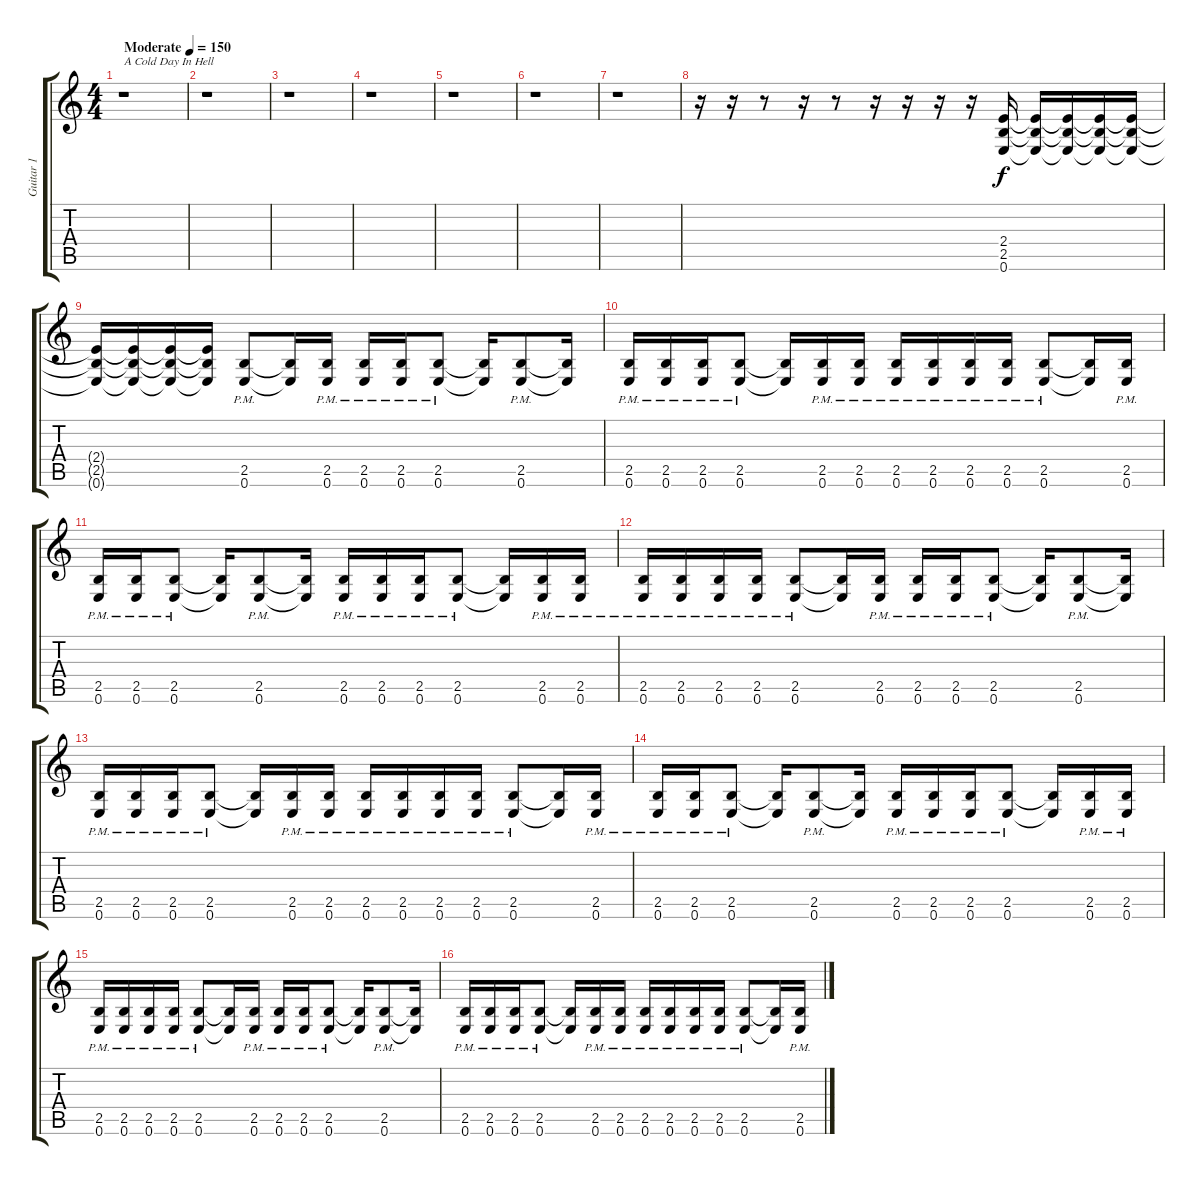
\track ("Guitar 1" "Guitar 1") {instrument distortionguitar}
\staff {score tabs}
\tuning (E4 B3 G3 D3 A2 E2) {hide}
\ts (4 4)
\tempo (150 "Moderate")
\clef g2
\ks c
r.1{txt "A Cold Day In Hell" dy f instrument distortionguitar} |
r.1 |
r.1 |
r.1 |
r.1 |
r.1 |
r.1 |
r.16 r.16 r.8 r.16 r.8 r.16 r.16 r.16 r.16 (2.4 2.5 0.6).16 (2.4{t} 2.5{t} 0.6{t}).16 (2.4{t} 2.5{t} 0.6{t}).16 (2.4{t} 2.5{t} 0.6{t}).16 (2.4{t} 2.5{t} 0.6{t}).16 |
(2.4{t} 2.5{t} 0.6{t}).16 (2.4{t} 2.5{t} 0.6{t}).16 (2.4{t} 2.5{t} 0.6{t}).16 (2.4{t} 2.5{t} 0.6{t}).16 (2.5{pm} 0.6{pm}).8 (2.5{t} 0.6{t}).16 (2.5{pm} 0.6{pm}).16 (2.5{pm} 0.6{pm}).16 (2.5{pm} 0.6{pm}).16 (2.5{pm} 0.6{pm}).8 (2.5{t} 0.6{t}).16 (2.5{pm} 0.6{pm}).8 (2.5{t} 0.6{t}).16 |
(2.5{pm} 0.6{pm}).16 (2.5{pm} 0.6{pm}).16 (2.5{pm} 0.6{pm}).16 (2.5{pm} 0.6{pm}).8 (2.5{t} 0.6{t}).16 (2.5{pm} 0.6{pm}).16 (2.5{pm} 0.6{pm}).16 (2.5{pm} 0.6{pm}).16 (2.5{pm} 0.6{pm}).16 (2.5{pm} 0.6{pm}).16 (2.5{pm} 0.6{pm}).16 (2.5{pm} 0.6{pm}).8 (2.5{t} 0.6{t}).16 (2.5{pm} 0.6{pm}).16 |
(2.5{pm} 0.6{pm}).16 (2.5{pm} 0.6{pm}).16 (2.5{pm} 0.6{pm}).8 (2.5{t} 0.6{t}).16 (2.5{pm} 0.6{pm}).8 (2.5{t} 0.6{t}).16 (2.5{pm} 0.6{pm}).16 (2.5{pm} 0.6{pm}).16 (2.5{pm} 0.6{pm}).16 (2.5{pm} 0.6{pm}).8 (2.5{t} 0.6{t}).16 (2.5{pm} 0.6{pm}).16 (2.5{pm} 0.6{pm}).16 |
(2.5{pm} 0.6{pm}).16 (2.5{pm} 0.6{pm}).16 (2.5{pm} 0.6{pm}).16 (2.5{pm} 0.6{pm}).16 (2.5{pm} 0.6{pm}).8 (2.5{t} 0.6{t}).16 (2.5{pm} 0.6{pm}).16 (2.5{pm} 0.6{pm}).16 (2.5{pm} 0.6{pm}).16 (2.5{pm} 0.6{pm}).8 (2.5{t} 0.6{t}).16 (2.5{pm} 0.6{pm}).8 (2.5{t} 0.6{t}).16 |
(2.5{pm} 0.6{pm}).16 (2.5{pm} 0.6{pm}).16 (2.5{pm} 0.6{pm}).16 (2.5{pm} 0.6{pm}).8 (2.5{t} 0.6{t}).16 (2.5{pm} 0.6{pm}).16 (2.5{pm} 0.6{pm}).16 (2.5{pm} 0.6{pm}).16 (2.5{pm} 0.6{pm}).16 (2.5{pm} 0.6{pm}).16 (2.5{pm} 0.6{pm}).16 (2.5{pm} 0.6{pm}).8 (2.5{t} 0.6{t}).16 (2.5{pm} 0.6{pm}).16 |
(2.5{pm} 0.6{pm}).16 (2.5{pm} 0.6{pm}).16 (2.5{pm} 0.6{pm}).8 (2.5{t} 0.6{t}).16 (2.5{pm} 0.6{pm}).8 (2.5{t} 0.6{t}).16 (2.5{pm} 0.6{pm}).16 (2.5{pm} 0.6{pm}).16 (2.5{pm} 0.6{pm}).16 (2.5{pm} 0.6{pm}).8 (2.5{t} 0.6{t}).16 (2.5{pm} 0.6{pm}).16 (2.5{pm} 0.6{pm}).16 |
(2.5{pm} 0.6{pm}).16 (2.5{pm} 0.6{pm}).16 (2.5{pm} 0.6{pm}).16 (2.5{pm} 0.6{pm}).16 (2.5{pm} 0.6{pm}).8 (2.5{t} 0.6{t}).16 (2.5{pm} 0.6{pm}).16 (2.5{pm} 0.6{pm}).16 (2.5{pm} 0.6{pm}).16 (2.5{pm} 0.6{pm}).8 (2.5{t} 0.6{t}).16 (2.5{pm} 0.6{pm}).8 (2.5{t} 0.6{t}).16 |
(2.5{pm} 0.6{pm}).16 (2.5{pm} 0.6{pm}).16 (2.5{pm} 0.6{pm}).16 (2.5{pm} 0.6{pm}).8 (2.5{t} 0.6{t}).16 (2.5{pm} 0.6{pm}).16 (2.5{pm} 0.6{pm}).16 (2.5{pm} 0.6{pm}).16 (2.5{pm} 0.6{pm}).16 (2.5{pm} 0.6{pm}).16 (2.5{pm} 0.6{pm}).16 (2.5{pm} 0.6{pm}).8 (2.5{t} 0.6{t}).16 (2.5{pm} 0.6{pm}).16
